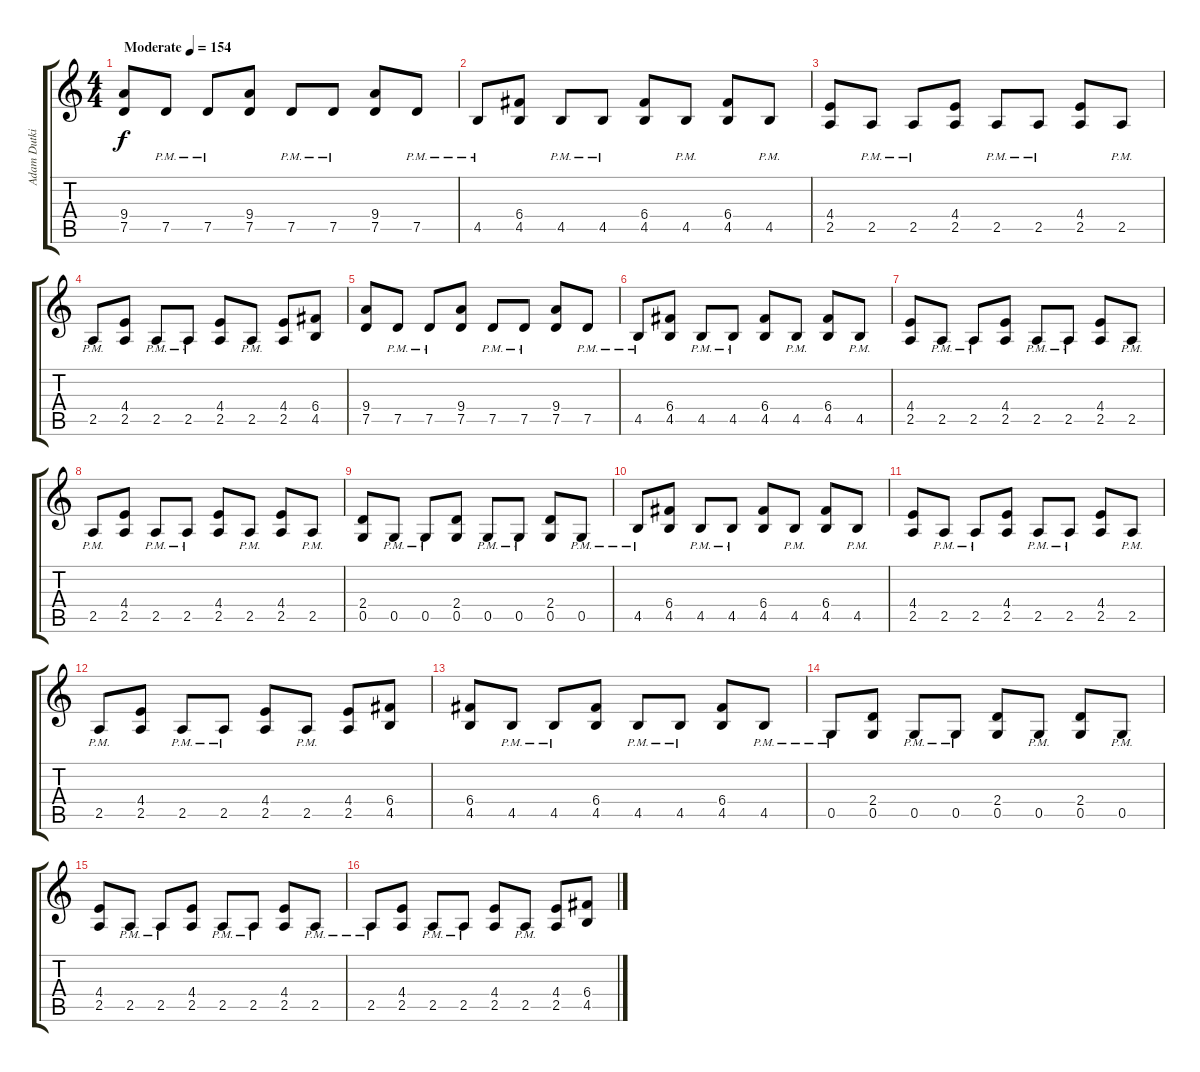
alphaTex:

\track ("Adam Dutkiewicz" "Adam Dutki") {instrument distortionguitar}
\staff {score tabs}
\tuning (D4 A3 F3 C3 G2 C2) {hide}
\ts (4 4)
\tempo (154 "Moderate")
\clef g2
\ks c
(9.4 7.5).8{dy f instrument distortionguitar} 7.5{pm}.8 7.5{pm}.8 (9.4 7.5).8 7.5{pm}.8 7.5{pm}.8 (9.4 7.5).8 7.5{pm}.8 |
4.5{pm}.8 (6.4 4.5).8 4.5{pm}.8 4.5{pm}.8 (6.4 4.5).8 4.5{pm}.8 (6.4 4.5).8 4.5{pm}.8 |
(4.4 2.5).8 2.5{pm}.8 2.5{pm}.8 (4.4 2.5).8 2.5{pm}.8 2.5{pm}.8 (4.4 2.5).8 2.5{pm}.8 |
2.5{pm}.8 (4.4 2.5).8 2.5{pm}.8 2.5{pm}.8 (4.4 2.5).8 2.5{pm}.8 (4.4 2.5).8 (6.4 4.5).8 |
(9.4 7.5).8 7.5{pm}.8 7.5{pm}.8 (9.4 7.5).8 7.5{pm}.8 7.5{pm}.8 (9.4 7.5).8 7.5{pm}.8 |
4.5{pm}.8 (6.4 4.5).8 4.5{pm}.8 4.5{pm}.8 (6.4 4.5).8 4.5{pm}.8 (6.4 4.5).8 4.5{pm}.8 |
(4.4 2.5).8 2.5{pm}.8 2.5{pm}.8 (4.4 2.5).8 2.5{pm}.8 2.5{pm}.8 (4.4 2.5).8 2.5{pm}.8 |
2.5{pm}.8 (4.4 2.5).8 2.5{pm}.8 2.5{pm}.8 (4.4 2.5).8 2.5{pm}.8 (4.4 2.5).8 2.5{pm}.8 |
(2.4 0.5).8 0.5{pm}.8 0.5{pm}.8 (2.4 0.5).8 0.5{pm}.8 0.5{pm}.8 (2.4 0.5).8 0.5{pm}.8 |
4.5{pm}.8 (6.4 4.5).8 4.5{pm}.8 4.5{pm}.8 (6.4 4.5).8 4.5{pm}.8 (6.4 4.5).8 4.5{pm}.8 |
(4.4 2.5).8 2.5{pm}.8 2.5{pm}.8 (4.4 2.5).8 2.5{pm}.8 2.5{pm}.8 (4.4 2.5).8 2.5{pm}.8 |
2.5{pm}.8 (4.4 2.5).8 2.5{pm}.8 2.5{pm}.8 (4.4 2.5).8 2.5{pm}.8 (4.4 2.5).8 (6.4 4.5).8 |
(6.4 4.5).8 4.5{pm}.8 4.5{pm}.8 (6.4 4.5).8 4.5{pm}.8 4.5{pm}.8 (6.4 4.5).8 4.5{pm}.8 |
0.5{pm}.8 (2.4 0.5).8 0.5{pm}.8 0.5{pm}.8 (2.4 0.5).8 0.5{pm}.8 (2.4 0.5).8 0.5{pm}.8 |
(4.4 2.5).8 2.5{pm}.8 2.5{pm}.8 (4.4 2.5).8 2.5{pm}.8 2.5{pm}.8 (4.4 2.5).8 2.5{pm}.8 |
2.5{pm}.8 (4.4 2.5).8 2.5{pm}.8 2.5{pm}.8 (4.4 2.5).8 2.5{pm}.8 (4.4 2.5).8 (6.4 4.5).8
